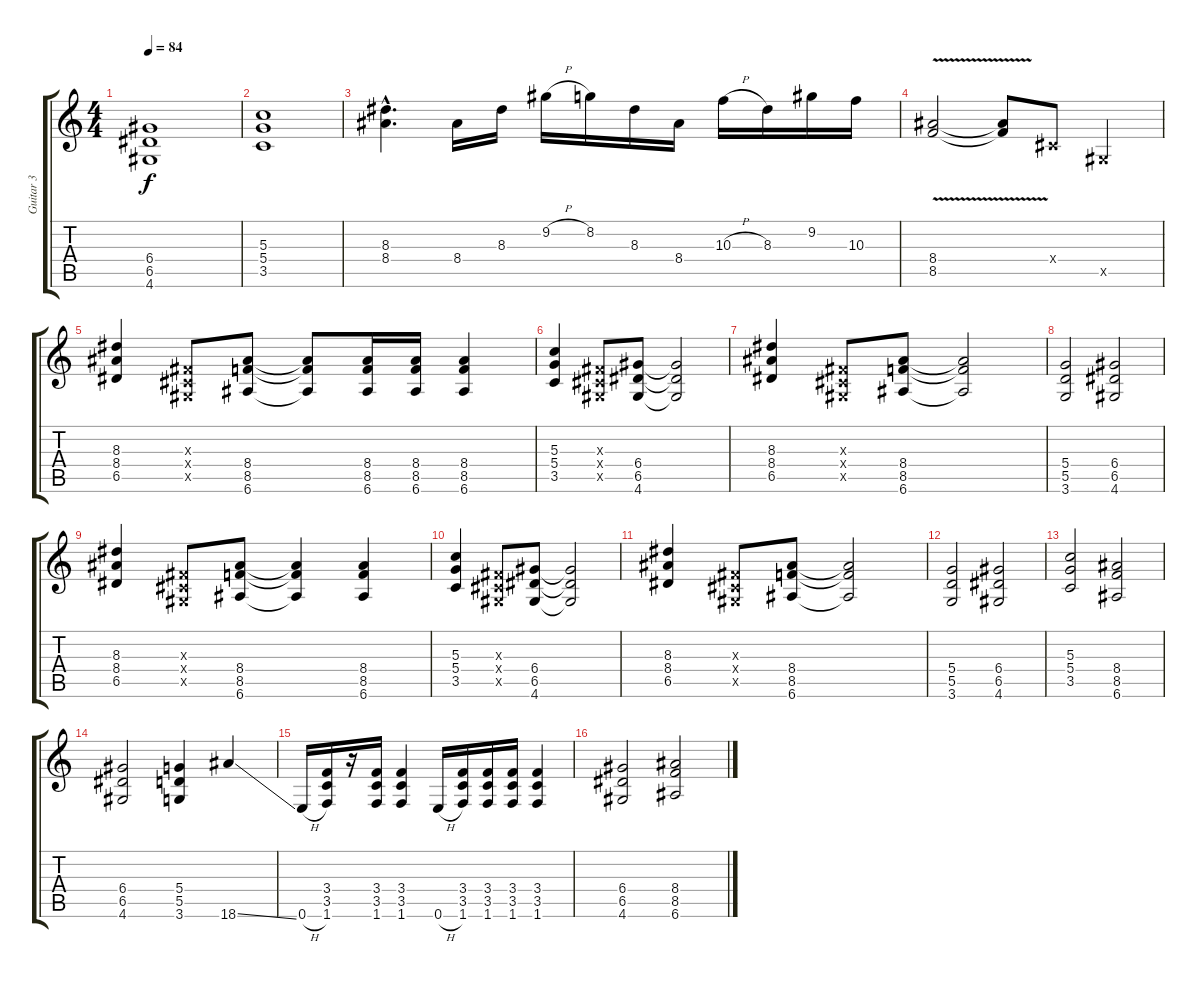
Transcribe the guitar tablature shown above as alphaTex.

\track ("Guitar 3" "Guitar 3") {instrument distortionguitar}
\staff {score tabs}
\tuning (E4 B3 G3 D3 A2 E2) {hide}
\ts (4 4)
\tempo 84
\clef g2
\ks c
(6.4 6.5 4.6).1{dy f} |
(5.3 5.4 3.5).1 |
(8.3{hac} 8.4{hac}).4{d} 8.4.16 8.3.16 9.2{h}.16 8.2.16 8.3.16 8.4.16 10.3{h}.16 8.3.16 9.2.16 10.3.16 |
(8.4{v} 8.5{v}).2 (8.4{t} 8.5{t}).8 -1.4{x}.8 -1.5{x}.4 |
(8.3 8.4 6.5).4 (-1.3{x} -1.4{x} -1.5{x}).8 (8.4 8.5 6.6).8 (8.4{t} 8.5{t} 6.6{t}).8 (8.4 8.5 6.6).16 (8.4 8.5 6.6).16 (8.4 8.5 6.6).4 |
(5.3 5.4 3.5).4 (-1.3{x} -1.4{x} -1.5{x}).8 (6.4 6.5 4.6).8 (6.4{t} 6.5{t} 4.6{t}).2 |
(8.3 8.4 6.5).4 (-1.3{x} -1.4{x} -1.5{x}).8 (8.4 8.5 6.6).8 (8.4{t} 8.5{t} 6.6{t}).2 |
(5.4 5.5 3.6).2 (6.4 6.5 4.6).2 |
(8.3 8.4 6.5).4 (-1.3{x} -1.4{x} -1.5{x}).8 (8.4 8.5 6.6).8 (8.4{t} 8.5{t} 6.6{t}).4 (8.4 8.5 6.6).4 |
(5.3 5.4 3.5).4 (-1.3{x} -1.4{x} -1.5{x}).8 (6.4 6.5 4.6).8 (6.4{t} 6.5{t} 4.6{t}).2 |
(8.3 8.4 6.5).4 (-1.3{x} -1.4{x} -1.5{x}).8 (8.4 8.5 6.6).8 (8.4{t} 8.5{t} 6.6{t}).2 |
(5.4 5.5 3.6).2 (6.4 6.5 4.6).2 |
(5.3 5.4 3.5).2 (8.4 8.5 6.6).2 |
(6.4 6.5 4.6).2 (5.4 5.5 3.6).4 18.6{ss}.4 |
0.6{h}.16 (3.4 3.5 1.6).16 r.16 (3.4 3.5 1.6).16 (3.4 3.5 1.6).4 0.6{h}.16 (3.4 3.5 1.6).16 (3.4 3.5 1.6).16 (3.4 3.5 1.6).16 (3.4 3.5 1.6).4 |
(6.4 6.5 4.6).2 (8.4 8.5 6.6).2
